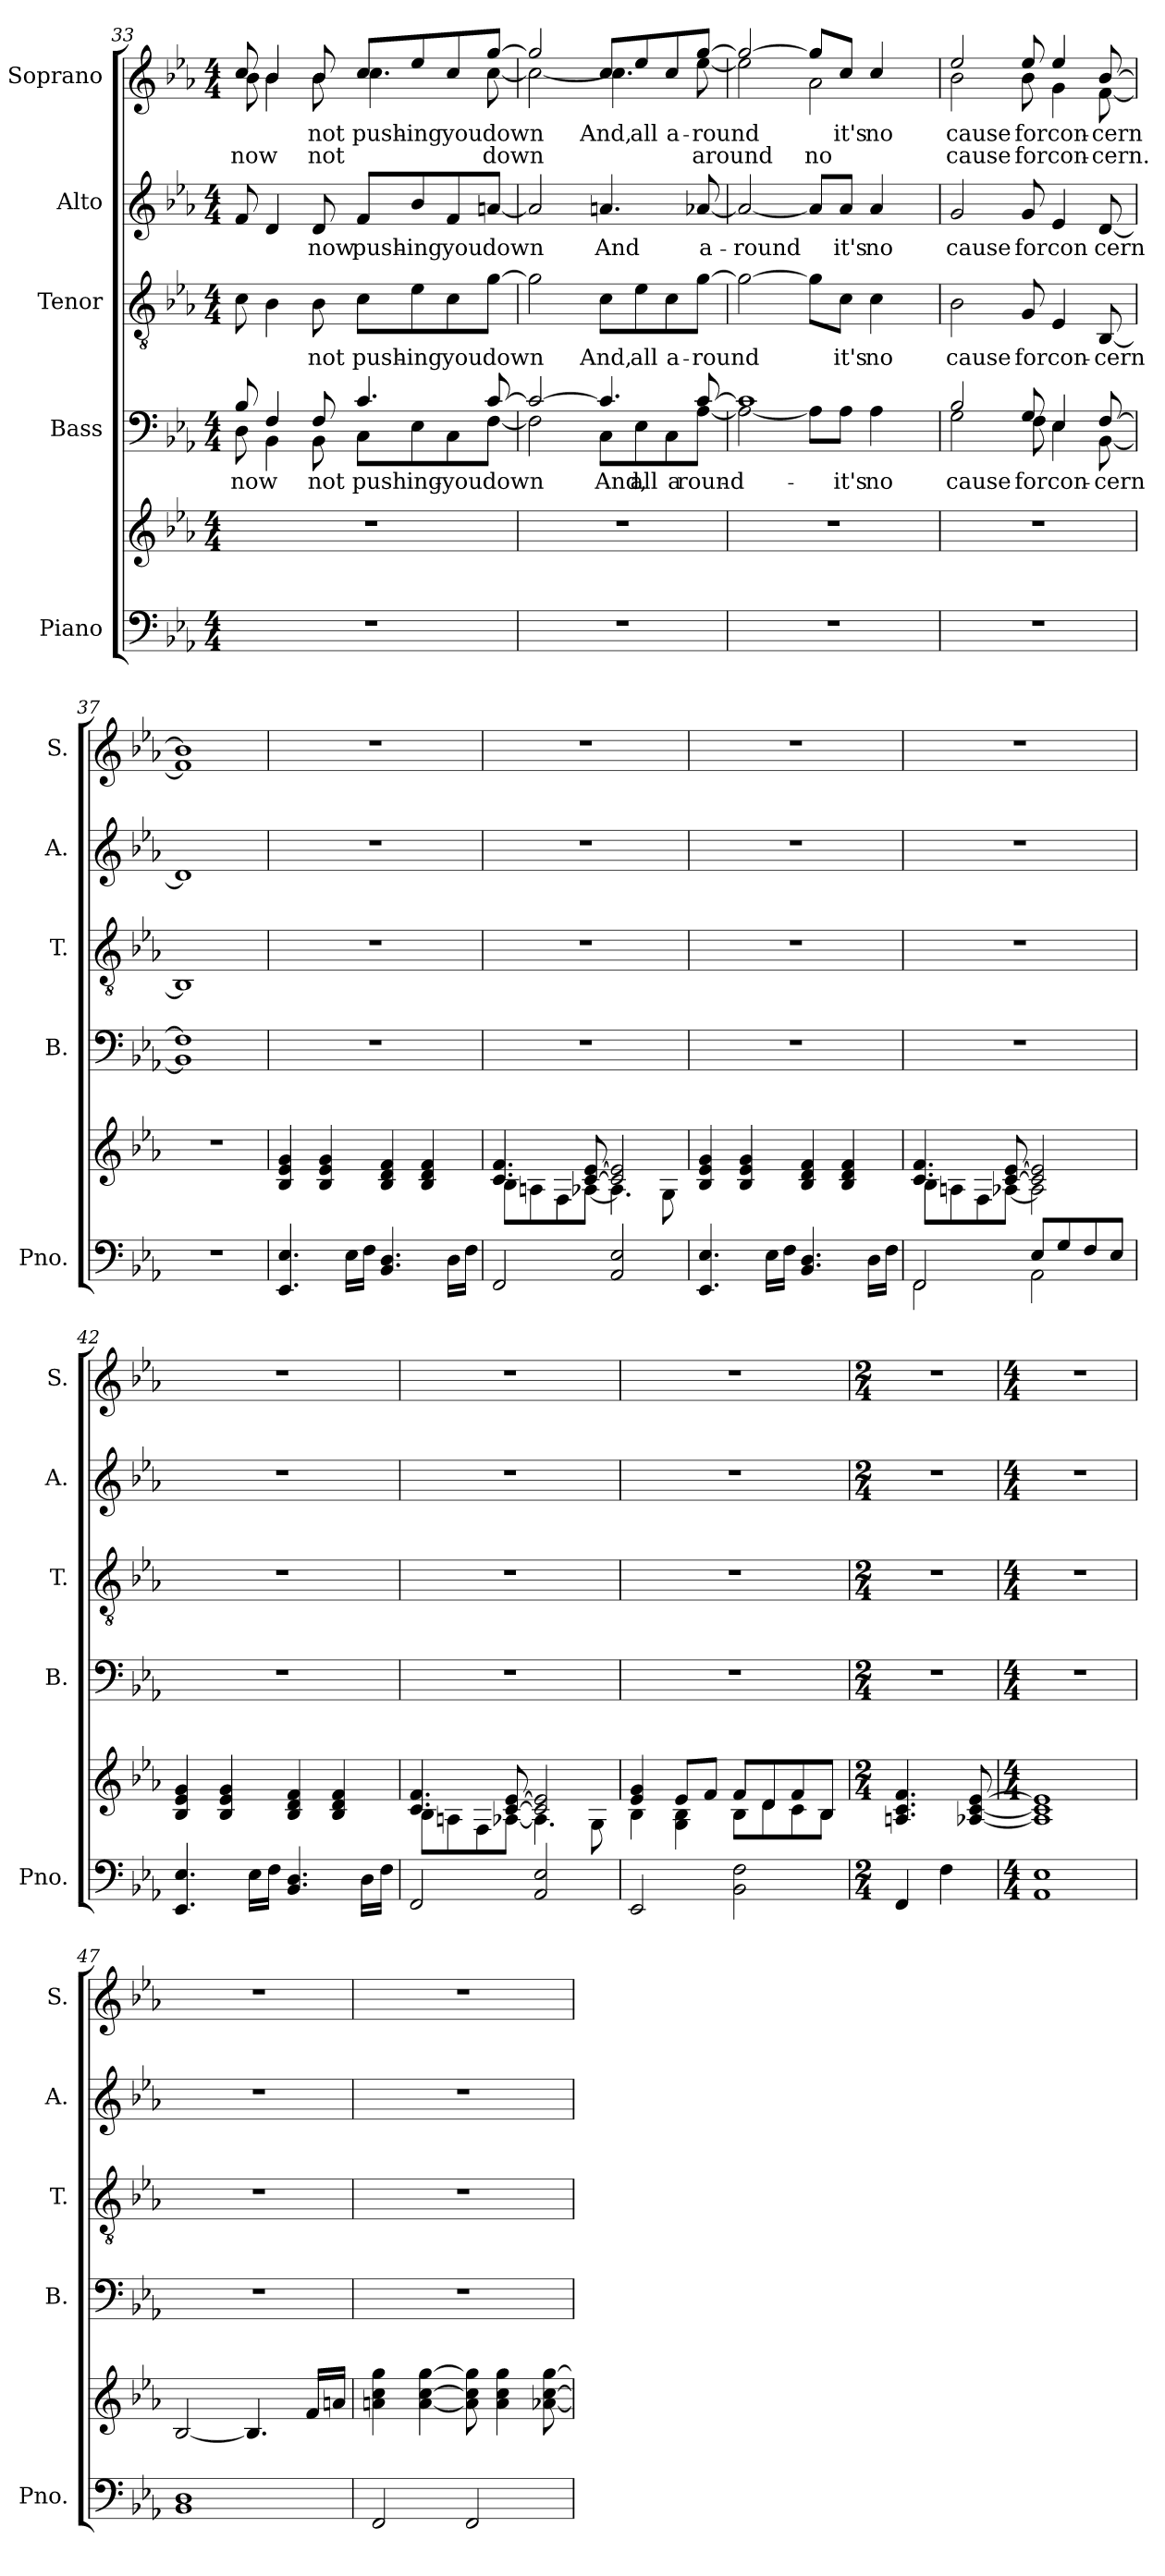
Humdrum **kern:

**kern	**kern	**kern	**text	**kern	**text	**kern	**text	**kern	**text	**text
*part5	*part5	*part4	*part4	*part3	*part3	*part2	*part2	*part1	*part1	*part1
*staff6	*staff5	*staff4	*staff4	*staff3	*staff3	*staff2	*staff2	*staff1	*staff1	*staff1
*I"Piano	*	*I"Bass	*	*I"Tenor	*	*I"Alto	*	*I"Soprano	*	*
*I'Pno.	*	*I'B.	*	*I'T.	*	*I'A.	*	*I'S.	*	*
!!LO:PB:g=z
*clefF4	*clefG2	*clefF4	*	*clefGv2	*	*clefG2	*	*clefG2	*	*
*k[b-e-a-]	*k[b-e-a-]	*k[b-e-a-]	*	*k[b-e-a-]	*	*k[b-e-a-]	*	*k[b-e-a-]	*	*
*M4/4	*M4/4	*M4/4	*	*M4/4	*	*M4/4	*	*M4/4	*	*
=33	=33	=33	=33	=33	=33	=33	=33	=33	=33	=33
!	!	!	!LO:LY:b	!	!	!	!	!	!	!LO:LY:b
*	*	*^	*	*	*	*	*	*^	*	*
1r	1r	8B-/	8D\	now	8c\	.	8f/	.	8cc/	8b-\	.	now
.	.	4F/	4BB-\	.	4B-\	.	4d/	.	4b-/	4b-\	.	.
!	!	!	!	!LO:LY:b	!	!	!	!	!	!	!	!
!	!	!	!	!LO:LY:b	!	!LO:LY:b	!	!LO:LY:b	!	!	!LO:LY:b	!LO:LY:b
.	.	8F/	8BB-\	not	8B-\	not	8d/	now	8b-/	8b-\	not	not
!	!	!	!	!LO:LY:b	!	!LO:LY:b	!	!LO:LY:b	!	!	!LO:LY:b	!
.	.	4.c/	8C\L	push-	8c\L	push-	8f/L	push-	8cc/L	4.cc\	push-	.
!	!	!	!	!LO:LY:b	!	!LO:LY:b	!	!LO:LY:b	!	!	!LO:LY:b	!
.	.	.	8E-\	-ing	8e-\	-ing	8b-/	-ing	8ee-/	.	-ing	.
!	!	!	!	!LO:LY:b	!	!LO:LY:b	!	!LO:LY:b	!	!	!LO:LY:b	!
.	.	.	8C\	you	8c\	you	8f/	you	8cc/	.	you	.
!	!	!	!	!LO:LY:b	!	!	!	!	!	!	!	!
!	!	!	!	!LO:LY:b	!	!LO:LY:b	!	!LO:LY:b	!	!	!LO:LY:b	!LO:LY:b
.	.	[8c/	[8F\J	down	[8g\J	down	[8an/J	down	[8gg/J	[8cc\	down	down
=34	=34	=34	=34	=34	=34	=34	=34	=34	=34	=34	=34	=34
1r	1r	2c/_	2F\]	.	2g\]	.	2a/]	.	2gg/]	2cc\_	.	.
!	!	!	!	!LO:LY:b	!	!LO:LY:b	!	!LO:LY:b	!	!	!LO:LY:b	!
.	.	4.c/]	8C\L	And,	8c\L	And,	4.an/	And	8cc/L	4.cc\]	And,	.
!	!	!	!	!LO:LY:b	!	!LO:LY:b	!	!	!	!	!LO:LY:b	!
.	.	.	8E-\	all	8e-\	all	.	.	8ee-/	.	all	.
!	!	!	!	!LO:LY:b	!	!LO:LY:b	!	!	!	!	!LO:LY:b	!
.	.	.	8C\	a-	8c\	a-	.	.	8cc/	.	a-	.
!	!	!	!	!LO:LY:b	!	!	!	!	!	!	!	!
!	!	!	!	!LO:LY:b	!	!LO:LY:b	!	!LO:LY:b	!	!	!LO:LY:b	!LO:LY:b
.	.	[8c/	[8A-\J	-round	[8g\J	-round	[8a-X/	a-	[8gg/J	[8ee-\	-round	around
=35	=35	=35	=35	=35	=35	=35	=35	=35	=35	=35	=35	=35
!	!	!	!	!	!	!	!	!LO:LY:b	!	!	!	!
1r	1r	1c]	2A-\_	.	2g\_	.	2a-/_	-round	2gg/_	2ee-\]	.	.
!	!	!	!	!	!	!	!	!	!	!	!	!LO:LY:b
.	.	.	8A-\L]	.	8g\L]	.	8a-/L]	.	8gg/L]	2a-\	.	no
!	!	!	!	!LO:LY:b	!	!LO:LY:b	!	!LO:LY:b	!	!	!LO:LY:b	!
.	.	.	8A-\J	it's	8c\J	it's	8a-/J	it's	8cc/J	.	it's	.
!	!	!	!	!LO:LY:b	!	!LO:LY:b	!	!LO:LY:b	!	!	!LO:LY:b	!
.	.	.	4A-\	no	4c\	no	4a-/	no	4cc/	.	no	.
!!LO:PB:g=z	!!
=36	=36	=36	=36	=36	=36	=36	=36	=36	=36	=36	=36	=36
!	!	!	!	!LO:LY:b	!	!LO:LY:b	!	!LO:LY:b	!	!	!LO:LY:b	!LO:LY:b
1r	1r	2B-/	2G\	cause	2B-\	cause	2g/	cause	2ee-/	2b-\	cause	cause
!	!	!	!	!LO:LY:b	!	!LO:LY:b	!	!LO:LY:b	!	!	!LO:LY:b	!LO:LY:b
.	.	8G/	8F\	for	8G/	for	8g/	for	8ee-/	8b-\	for	for
!	!	!	!	!LO:LY:b	!	!LO:LY:b	!	!LO:LY:b	!	!	!LO:LY:b	!LO:LY:b
.	.	4E-/	4E-\	con-	4E-/	con-	4e-/	con	4ee-/	4g\	con-	con-
!	!	!	!	!LO:LY:b	!	!LO:LY:b	!	!LO:LY:b	!	!	!LO:LY:b	!LO:LY:b
.	.	[8F/	[8BB-\	-cern	[8BB-/	-cern	[8d/	cern	[8b-/	[8f\	-cern	-cern.
=37	=37	=37	=37	=37	=37	=37	=37	=37	=37	=37	=37	=37
1r	1r	1F]	1BB-]	.	1BB-]	.	1d]	.	1b-]	1f]	.	.
*	*	*v	*v	*	*	*	*	*	*v	*v	*	*
=38	=38	=38	=38	=38	=38	=38	=38	=38	=38	=38
4.EE-/ 4.E-/	4B-/ 4e-/ 4g/	1r	.	1r	.	1r	.	1r	.	.
.	4B-/ 4e-/ 4g/	.	.	.	.	.	.	.	.	.
16E-\LL	.	.	.	.	.	.	.	.	.	.
16F\JJ	.	.	.	.	.	.	.	.	.	.
4.BB-/ 4.D/	4B-/ 4d/ 4f/	.	.	.	.	.	.	.	.	.
.	4B-/ 4d/ 4f/	.	.	.	.	.	.	.	.	.
16D\LL	.	.	.	.	.	.	.	.	.	.
16F\JJ	.	.	.	.	.	.	.	.	.	.
=39	=39	=39	=39	=39	=39	=39	=39	=39	=39	=39
*	*^	*	*	*	*	*	*	*	*	*
2FF/	4.c/ 4.f/	8B-\L	1r	.	1r	.	1r	.	1r	.	.
.	.	8An\	.	.	.	.	.	.	.	.	.
.	.	8F\	.	.	.	.	.	.	.	.	.
.	[8c/ [8e-/	[8A-X\J	.	.	.	.	.	.	.	.	.
2AA-/ 2E-/	2c/] 2e-/]	4.A-\]	.	.	.	.	.	.	.	.	.
.	.	8G\	.	.	.	.	.	.	.	.	.
*	*v	*v	*	*	*	*	*	*	*	*	*
=40	=40	=40	=40	=40	=40	=40	=40	=40	=40	=40
4.EE-/ 4.E-/	4B-/ 4e-/ 4g/	1r	.	1r	.	1r	.	1r	.	.
.	4B-/ 4e-/ 4g/	.	.	.	.	.	.	.	.	.
16E-\LL	.	.	.	.	.	.	.	.	.	.
16F\JJ	.	.	.	.	.	.	.	.	.	.
4.BB-/ 4.D/	4B-/ 4d/ 4f/	.	.	.	.	.	.	.	.	.
.	4B-/ 4d/ 4f/	.	.	.	.	.	.	.	.	.
16D\LL	.	.	.	.	.	.	.	.	.	.
16F\JJ	.	.	.	.	.	.	.	.	.	.
!!LO:PB:g=z
=41	=41	=41	=41	=41	=41	=41	=41	=41	=41	=41
*^	*^	*	*	*	*	*	*	*	*	*
2FF/	2FF\	4.c/ 4.f/	8B-\L	1r	.	1r	.	1r	.	1r	.	.
.	.	.	8An\	.	.	.	.	.	.	.	.	.
.	.	.	8F\	.	.	.	.	.	.	.	.	.
.	.	[8c/ [8e-/	[8A-X\J	.	.	.	.	.	.	.	.	.
8E-/L	2AA-\	2c/] 2e-/]	2A-\]	.	.	.	.	.	.	.	.	.
8G/	.	.	.	.	.	.	.	.	.	.	.	.
8F/	.	.	.	.	.	.	.	.	.	.	.	.
8E-/J	.	.	.	.	.	.	.	.	.	.	.	.
*v	*v	*	*	*	*	*	*	*	*	*	*	*
*	*v	*v	*	*	*	*	*	*	*	*	*
=42	=42	=42	=42	=42	=42	=42	=42	=42	=42	=42
4.EE-/ 4.E-/	4B-/ 4e-/ 4g/	1r	.	1r	.	1r	.	1r	.	.
.	4B-/ 4e-/ 4g/	.	.	.	.	.	.	.	.	.
16E-\LL	.	.	.	.	.	.	.	.	.	.
16F\JJ	.	.	.	.	.	.	.	.	.	.
4.BB-/ 4.D/	4B-/ 4d/ 4f/	.	.	.	.	.	.	.	.	.
.	4B-/ 4d/ 4f/	.	.	.	.	.	.	.	.	.
16D\LL	.	.	.	.	.	.	.	.	.	.
16F\JJ	.	.	.	.	.	.	.	.	.	.
=43	=43	=43	=43	=43	=43	=43	=43	=43	=43	=43
*	*^	*	*	*	*	*	*	*	*	*
2FF/	4.c/ 4.f/	8B-\L	1r	.	1r	.	1r	.	1r	.	.
.	.	8An\	.	.	.	.	.	.	.	.	.
.	.	8F\	.	.	.	.	.	.	.	.	.
.	[8c/ [8e-/	[8A-X\J	.	.	.	.	.	.	.	.	.
2AA-/ 2E-/	2c/] 2e-/]	4.A-\]	.	.	.	.	.	.	.	.	.
.	.	8G\	.	.	.	.	.	.	.	.	.
=44	=44	=44	=44	=44	=44	=44	=44	=44	=44	=44	=44
2EE-/	4e-/ 4g/	4B-\	1r	.	1r	.	1r	.	1r	.	.
.	8e-/L	4G\ 4B-\	.	.	.	.	.	.	.	.	.
.	8f/J	.	.	.	.	.	.	.	.	.	.
2BB-\ 2F\	8f/L	8B-\L	.	.	.	.	.	.	.	.	.
.	8d/	8d\	.	.	.	.	.	.	.	.	.
.	8f/	8c\	.	.	.	.	.	.	.	.	.
.	8B-/J	8B-\J	.	.	.	.	.	.	.	.	.
*	*v	*v	*	*	*	*	*	*	*	*	*
!!LO:LB:g=z
=45	=45	=45	=45	=45	=45	=45	=45	=45	=45	=45
*M2/4	*M2/4	*M2/4	*	*M2/4	*	*M2/4	*	*M2/4	*	*
4FF/	4.An/ 4.c/ 4.f/	2r	.	2r	.	2r	.	2r	.	.
4F\	.	.	.	.	.	.	.	.	.	.
.	[8A-X/ [8c/ [8e-/	.	.	.	.	.	.	.	.	.
=46	=46	=46	=46	=46	=46	=46	=46	=46	=46	=46
*M4/4	*M4/4	*M4/4	*	*M4/4	*	*M4/4	*	*M4/4	*	*
1AA- 1E-	1A-] 1c] 1e-]	1r	.	1r	.	1r	.	1r	.	.
=47	=47	=47	=47	=47	=47	=47	=47	=47	=47	=47
1BB- 1D	[2B-/	1r	.	1r	.	1r	.	1r	.	.
.	4.B-/]	.	.	.	.	.	.	.	.	.
.	16f/LL	.	.	.	.	.	.	.	.	.
.	16an/JJ	.	.	.	.	.	.	.	.	.
=48	=48	=48	=48	=48	=48	=48	=48	=48	=48	=48
2FF/	4an\ 4cc\ 4gg\	1r	.	1r	.	1r	.	1r	.	.
.	[4a\ [4cc\ [4gg\	.	.	.	.	.	.	.	.	.
2FF/	8a\] 8cc\] 8gg\]	.	.	.	.	.	.	.	.	.
.	4a\ 4cc\ 4gg\	.	.	.	.	.	.	.	.	.
.	[8a-X\ [8cc\ [8gg\	.	.	.	.	.	.	.	.	.
=	=	=	=	=	=	=	=	=	=	=
*-	*-	*-	*-	*-	*-	*-	*-	*-	*-	*-
